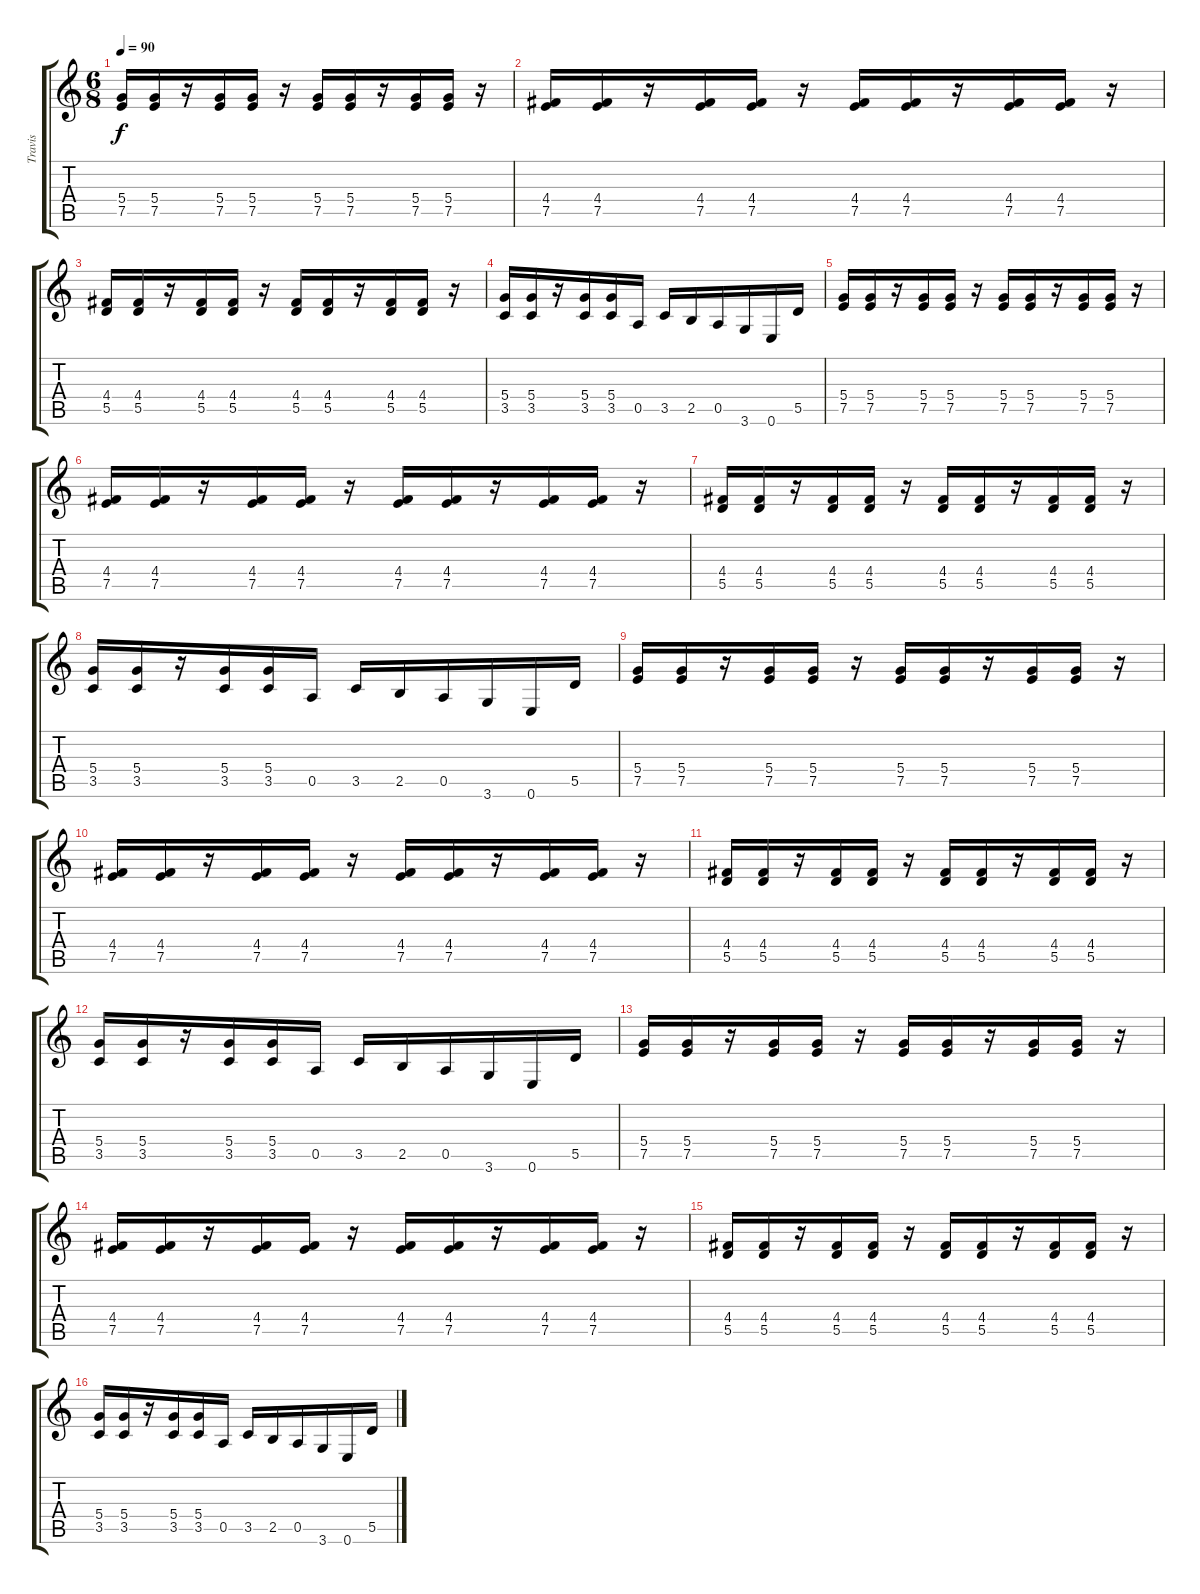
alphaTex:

\track ("Travis" "Travis") {instrument overdrivenguitar}
\staff {score tabs}
\tuning (E4 B3 G3 D3 A2 E2) {hide}
\ts (6 8)
\tempo 90
\clef g2
\ks c
(5.4 7.5).16{dy f} (5.4 7.5).16 r.16 (5.4 7.5).16 (5.4 7.5).16 r.16 (5.4 7.5).16 (5.4 7.5).16 r.16 (5.4 7.5).16 (5.4 7.5).16 r.16 |
(4.4 7.5).16 (4.4 7.5).16 r.16 (4.4 7.5).16 (4.4 7.5).16 r.16 (4.4 7.5).16 (4.4 7.5).16 r.16 (4.4 7.5).16 (4.4 7.5).16 r.16 |
(4.4 5.5).16 (4.4 5.5).16 r.16 (4.4 5.5).16 (4.4 5.5).16 r.16 (4.4 5.5).16 (4.4 5.5).16 r.16 (4.4 5.5).16 (4.4 5.5).16 r.16 |
(5.4 3.5).16 (5.4 3.5).16 r.16 (5.4 3.5).16 (5.4 3.5).16 0.5.16 3.5.16 2.5.16 0.5.16 3.6.16 0.6.16 5.5.16 |
(5.4 7.5).16 (5.4 7.5).16 r.16 (5.4 7.5).16 (5.4 7.5).16 r.16 (5.4 7.5).16 (5.4 7.5).16 r.16 (5.4 7.5).16 (5.4 7.5).16 r.16 |
(4.4 7.5).16 (4.4 7.5).16 r.16 (4.4 7.5).16 (4.4 7.5).16 r.16 (4.4 7.5).16 (4.4 7.5).16 r.16 (4.4 7.5).16 (4.4 7.5).16 r.16 |
(4.4 5.5).16 (4.4 5.5).16 r.16 (4.4 5.5).16 (4.4 5.5).16 r.16 (4.4 5.5).16 (4.4 5.5).16 r.16 (4.4 5.5).16 (4.4 5.5).16 r.16 |
(5.4 3.5).16 (5.4 3.5).16 r.16 (5.4 3.5).16 (5.4 3.5).16 0.5.16 3.5.16 2.5.16 0.5.16 3.6.16 0.6.16 5.5.16 |
(5.4 7.5).16 (5.4 7.5).16 r.16 (5.4 7.5).16 (5.4 7.5).16 r.16 (5.4 7.5).16 (5.4 7.5).16 r.16 (5.4 7.5).16 (5.4 7.5).16 r.16 |
(4.4 7.5).16 (4.4 7.5).16 r.16 (4.4 7.5).16 (4.4 7.5).16 r.16 (4.4 7.5).16 (4.4 7.5).16 r.16 (4.4 7.5).16 (4.4 7.5).16 r.16 |
(4.4 5.5).16 (4.4 5.5).16 r.16 (4.4 5.5).16 (4.4 5.5).16 r.16 (4.4 5.5).16 (4.4 5.5).16 r.16 (4.4 5.5).16 (4.4 5.5).16 r.16 |
(5.4 3.5).16 (5.4 3.5).16 r.16 (5.4 3.5).16 (5.4 3.5).16 0.5.16 3.5.16 2.5.16 0.5.16 3.6.16 0.6.16 5.5.16 |
(5.4 7.5).16 (5.4 7.5).16 r.16 (5.4 7.5).16 (5.4 7.5).16 r.16 (5.4 7.5).16 (5.4 7.5).16 r.16 (5.4 7.5).16 (5.4 7.5).16 r.16 |
(4.4 7.5).16 (4.4 7.5).16 r.16 (4.4 7.5).16 (4.4 7.5).16 r.16 (4.4 7.5).16 (4.4 7.5).16 r.16 (4.4 7.5).16 (4.4 7.5).16 r.16 |
(4.4 5.5).16 (4.4 5.5).16 r.16 (4.4 5.5).16 (4.4 5.5).16 r.16 (4.4 5.5).16 (4.4 5.5).16 r.16 (4.4 5.5).16 (4.4 5.5).16 r.16 |
(5.4 3.5).16 (5.4 3.5).16 r.16 (5.4 3.5).16 (5.4 3.5).16 0.5.16 3.5.16 2.5.16 0.5.16 3.6.16 0.6.16 5.5.16
